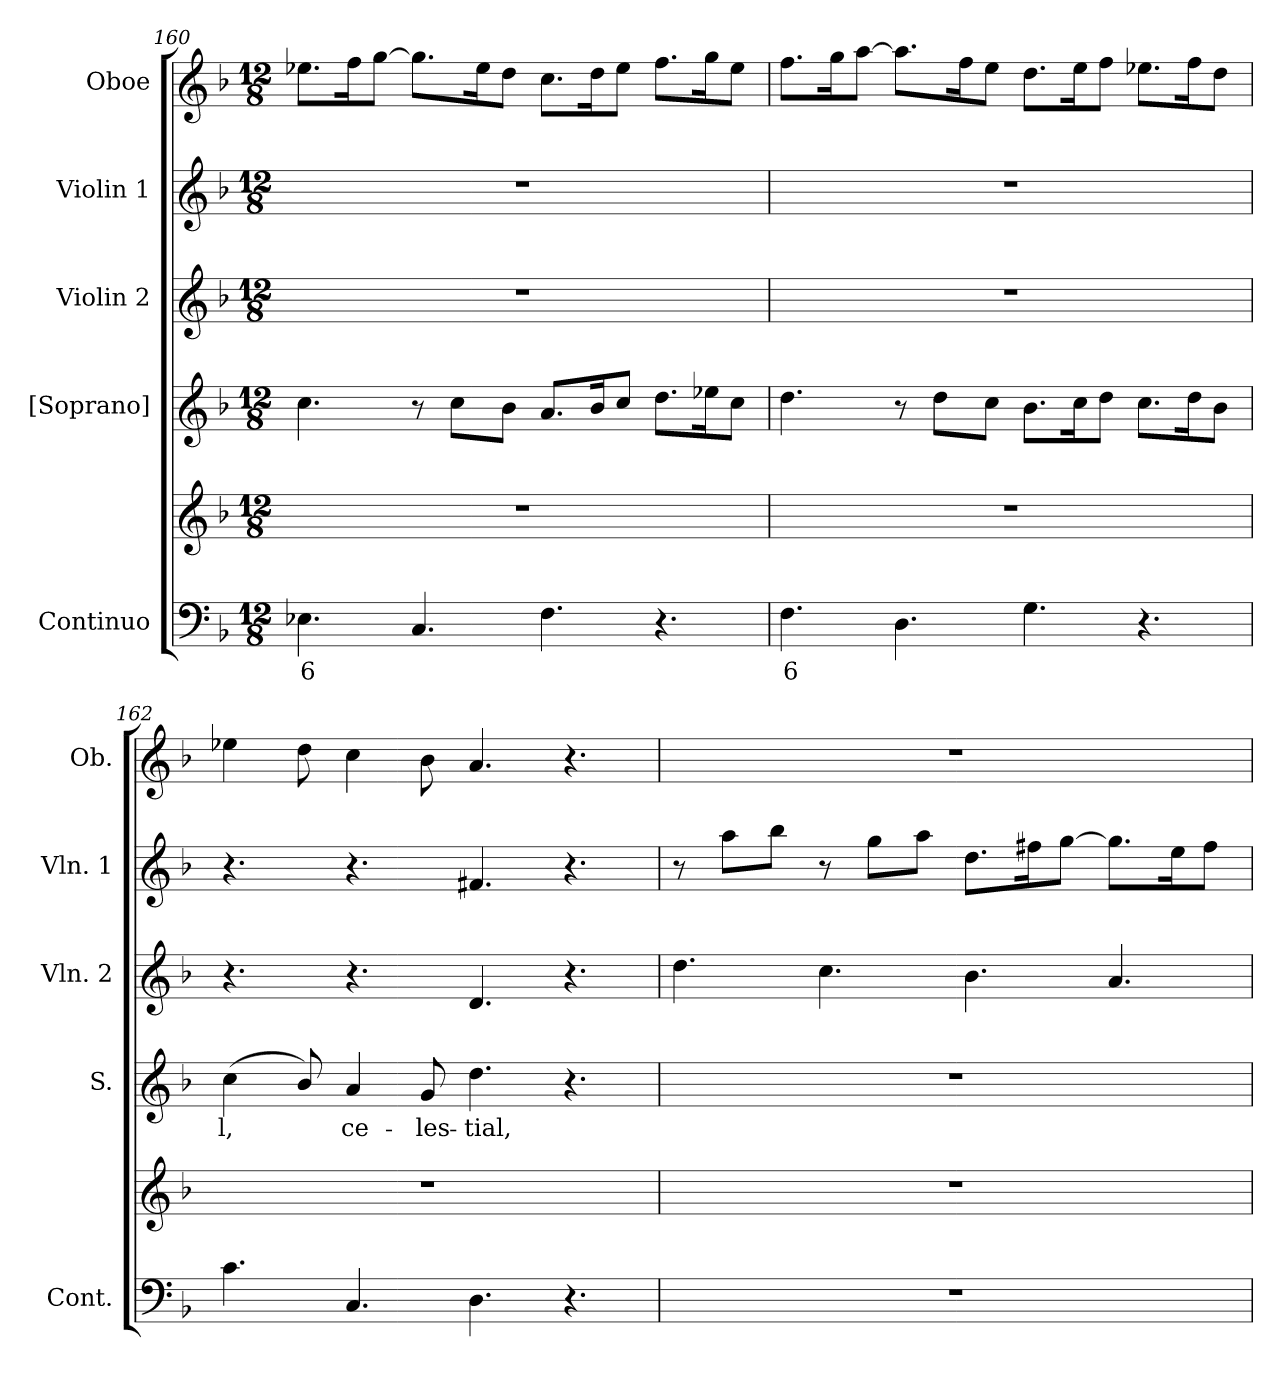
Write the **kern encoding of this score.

**kern	**text	**kern	**kern	**text	**kern	**kern	**kern
*part5	*part5	*part5	*part4	*part4	*part3	*part2	*part1
*staff6	*staff6	*staff5	*staff4	*staff4	*staff3	*staff2	*staff1
*I"Continuo	*	*	*I"[Soprano]	*	*I"Violin 2	*I"Violin 1	*I"Oboe
*I'Cont.	*	*	*I'S.	*	*I'Vln. 2	*I'Vln. 1	*I'Ob.
!!LO:PB:g=z
*clefF4	*	*clefG2	*clefG2	*	*clefG2	*clefG2	*clefG2
*k[b-]	*	*k[b-]	*k[b-]	*	*k[b-]	*k[b-]	*k[b-]
*F:	*	*F:	*F:	*	*F:	*F:	*F:
*M12/8	*	*M12/8	*M12/8	*	*M12/8	*M12/8	*M12/8
=160	=160	=160	=160	=160	=160	=160	=160
!	!LO:LY:b:color=#000000	!LO:N:vis=1	!	!	!LO:N:vis=1	!LO:N:vis=1	!
4.E-Xi\	6	1.r	4.cci\	.	1.r	1.r	8.ee-Xi\L
.	.	.	.	.	.	.	16ffi\k
.	.	.	.	.	.	.	[8ggi\J
4.Ci/	.	.	8r	.	.	.	8.ggi\L]
.	.	.	8cci\L	.	.	.	.
.	.	.	.	.	.	.	16ee-i\k
.	.	.	8b-i\J	.	.	.	8ddi\J
4.Fi\	.	.	8.ai/L	.	.	.	8.cci\L
.	.	.	16b-i/k	.	.	.	16ddi\k
.	.	.	8cci/J	.	.	.	8ee-i\J
4.r	.	.	8.ddi\L	.	.	.	8.ffi\L
.	.	.	16ee-Xi\k	.	.	.	16ggi\k
.	.	.	8cci\J	.	.	.	8ee-i\J
=161	=161	=161	=161	=161	=161	=161	=161
!	!LO:LY:b:color=#000000	!LO:N:vis=1	!	!	!LO:N:vis=1	!LO:N:vis=1	!
4.Fi\	6	1.r	4.ddi\	.	1.r	1.r	8.ffi\L
.	.	.	.	.	.	.	16ggi\k
.	.	.	.	.	.	.	[8aai\J
4.Di\	.	.	8r	.	.	.	8.aai\L]
.	.	.	8ddi\L	.	.	.	.
.	.	.	.	.	.	.	16ffi\k
.	.	.	8cci\J	.	.	.	8eei\J
4.Gi\	.	.	8.b-i\L	.	.	.	8.ddi\L
.	.	.	16cci\k	.	.	.	16eei\k
.	.	.	8ddi\J	.	.	.	8ffi\J
4.r	.	.	8.cci\L	.	.	.	8.ee-Xi\L
.	.	.	16ddi\k	.	.	.	16ffi\k
.	.	.	8b-i\J	.	.	.	8ddi\J
=162	=162	=162	=162	=162	=162	=162	=162
!	!	!LO:N:vis=1	!	!	!	!	!
!	!	!	!	!LO:LY:b:color=#000000	!	!	!
4.ci\	.	1.r	(4cci\	-l,	4.r	4.r	4ee-Xi\
.	.	.	8b-i/)	.	.	.	8ddi\
!	!	!	!	!LO:LY:b:color=#000000	!	!	!
4.Ci/	.	.	4ai/	ce-	4.r	4.r	4cci\
!	!	!	!	!LO:LY:b:color=#000000	!	!	!
.	.	.	8gi/	-les-	.	.	8b-i\
!	!	!	!	!LO:LY:b:color=#000000	!	!	!
4.Di\	.	.	4.ddi\	-tial,	4.di/	4.f#Xi/	4.ai/
4.r	.	.	4.r	.	4.r	4.r	4.r
!!LO:LB:g=z
=163	=163	=163	=163	=163	=163	=163	=163
!LO:N:vis=1	!	!LO:N:vis=1	!LO:N:vis=1	!	!	!	!LO:N:vis=1
1.r	.	1.r	1.r	.	4.ddi\	8r	1.r
.	.	.	.	.	.	8aai\L	.
.	.	.	.	.	.	8bb-i\J	.
.	.	.	.	.	4.cci\	8r	.
.	.	.	.	.	.	8ggi\L	.
.	.	.	.	.	.	8aai\J	.
.	.	.	.	.	4.b-i\	8.ddi\L	.
.	.	.	.	.	.	16ff#Xi\k	.
.	.	.	.	.	.	[8ggi\J	.
.	.	.	.	.	4.ai/	8.ggi\L]	.
.	.	.	.	.	.	16eei\k	.
.	.	.	.	.	.	8ff#i\J	.
=	=	=	=	=	=	=	=
*-	*-	*-	*-	*-	*-	*-	*-
